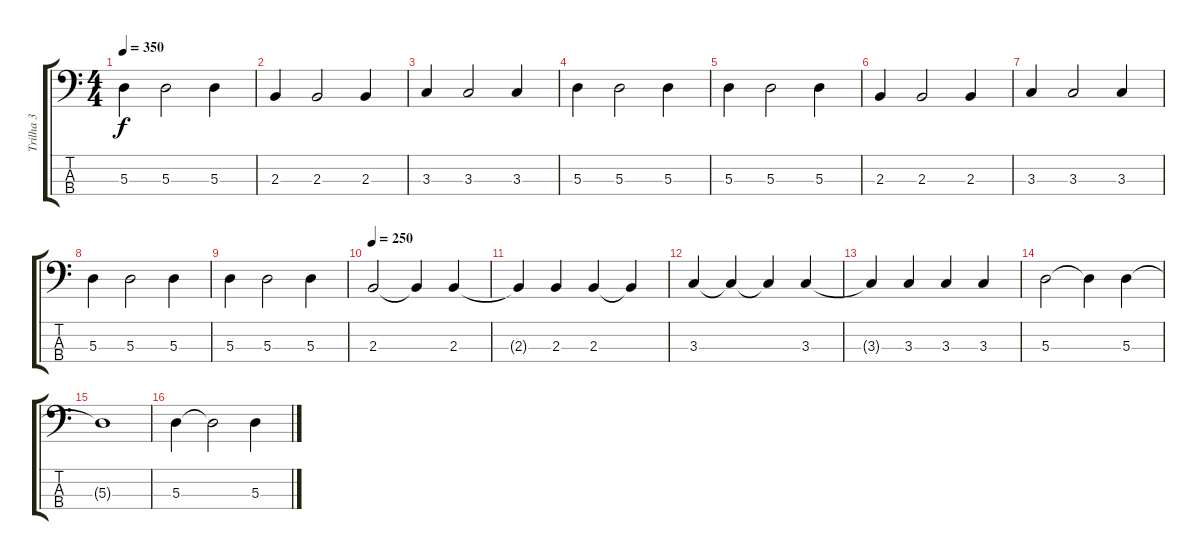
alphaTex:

\track ("Trilha 3" "Trilha 3") {instrument electricbasspick}
\staff {score tabs}
\tuning (G2 D2 A1 E1) {hide}
\ts (4 4)
\tempo 350
\clef f4
\ks c
5.3.4{dy f} 5.3.2 5.3.4 |
2.3.4 2.3.2 2.3.4 |
3.3.4 3.3.2 3.3.4 |
5.3.4 5.3.2 5.3.4 |
5.3.4 5.3.2 5.3.4 |
2.3.4 2.3.2 2.3.4 |
3.3.4 3.3.2 3.3.4 |
5.3.4 5.3.2 5.3.4 |
5.3.4 5.3.2 5.3.4 |
\tempo 250
2.3.2 2.3{t}.4 2.3.4 |
2.3{t}.4 2.3.4 2.3.4 2.3{t}.4 |
3.3.4 3.3{t}.4 3.3{t}.4 3.3.4 |
3.3{t}.4 3.3.4 3.3.4 3.3.4 |
5.3.2 5.3{t}.4 5.3.4 |
5.3{t}.1 |
5.3.4 5.3{t}.2 5.3.4
